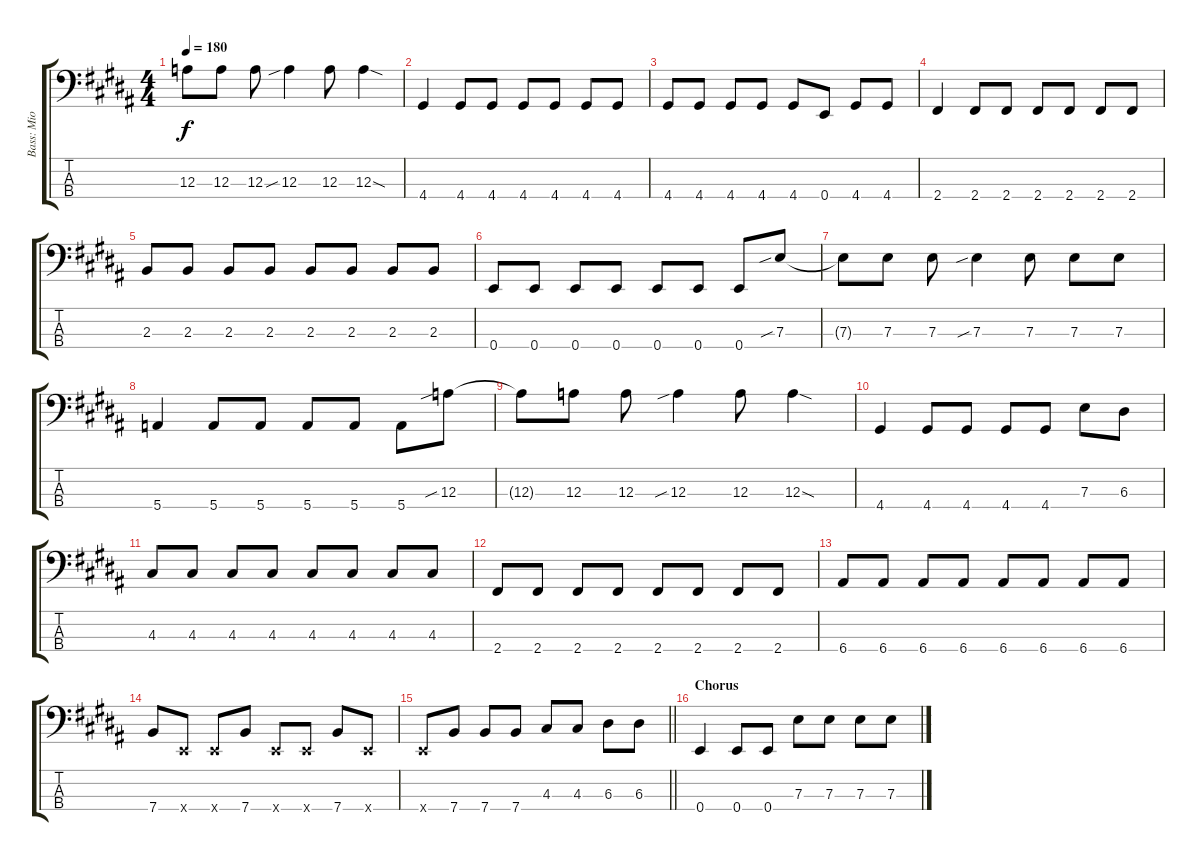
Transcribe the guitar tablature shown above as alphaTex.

\track ("Bass: Mio " "Bass: Mio ") {instrument electricbassfinger}
\staff {score tabs}
\tuning (G2 D2 A1 E1) {hide}
\ts (4 4)
\tempo 180
\clef f4
\ks b
12.3{t}.8{dy f} 12.3.8 12.3.8 12.3{sib}.4 12.3.8 12.3{sod}.4 |
4.4.4 4.4.8 4.4.8 4.4.8 4.4.8 4.4.8 4.4.8 |
4.4.8 4.4.8 4.4.8 4.4.8 4.4.8 0.4.8 4.4.8 4.4.8 |
2.4.4 2.4.8 2.4.8 2.4.8 2.4.8 2.4.8 2.4.8 |
2.3.8 2.3.8 2.3.8 2.3.8 2.3.8 2.3.8 2.3.8 2.3.8 |
0.4.8 0.4.8 0.4.8 0.4.8 0.4.8 0.4.8 0.4.8 7.3{sib}.8 |
7.3{t}.8 7.3.8 7.3.8 7.3{sib}.4 7.3.8 7.3.8 7.3.8 |
5.4.4 5.4.8 5.4.8 5.4.8 5.4.8 5.4.8 12.3{sib}.8 |
12.3{t}.8 12.3.8 12.3.8 12.3{sib}.4 12.3.8 12.3{sod}.4 |
4.4.4 4.4.8 4.4.8 4.4.8 4.4.8 7.3.8 6.3.8 |
4.3.8 4.3.8 4.3.8 4.3.8 4.3.8 4.3.8 4.3.8 4.3.8 |
2.4.8 2.4.8 2.4.8 2.4.8 2.4.8 2.4.8 2.4.8 2.4.8 |
6.4.8 6.4.8 6.4.8 6.4.8 6.4.8 6.4.8 6.4.8 6.4.8 |
7.4.8 0.4{x}.8 0.4{x}.8 7.4.8 0.4{x}.8 0.4{x}.8 7.4.8 0.4{x}.8 |
\barLineRight lightlight
0.4{x}.8 7.4.8 7.4.8 7.4.8 4.3.8 4.3.8 6.3.8 6.3.8 |
\section ("" "Chorus")
0.4.4 0.4.8 0.4.8 7.3.8 7.3.8 7.3.8 7.3.8
